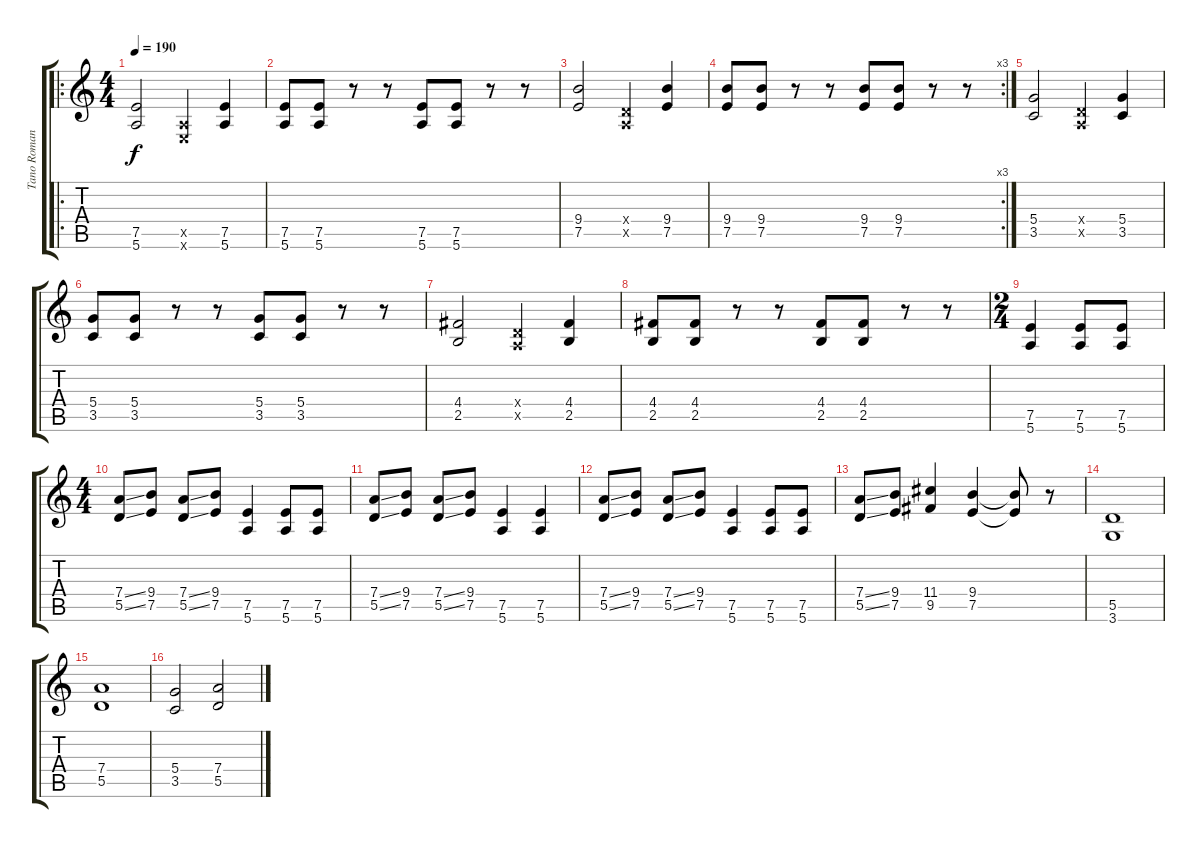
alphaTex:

\track ("Tano Romano" "Tano Roman") {instrument distortionguitar}
\staff {score tabs}
\tuning (E4 B3 G3 D3 A2 E2) {hide}
\ro
\ts (4 4)
\tempo 190
\clef g2
\ks c
(7.5 5.6).2{dy f} (0.5{x} 0.6{x}).4 (7.5 5.6).4 |
(7.5 5.6).8 (7.5 5.6).8 r.8 r.8 (7.5 5.6).8 (7.5 5.6).8 r.8 r.8 |
(9.4 7.5).2 (0.4{x} 0.5{x}).4 (9.4 7.5).4 |
\rc 3
(9.4 7.5).8 (9.4 7.5).8 r.8 r.8 (9.4 7.5).8 (9.4 7.5).8 r.8 r.8 |
(5.4 3.5).2 (0.4{x} 0.5{x}).4 (5.4 3.5).4 |
(5.4 3.5).8 (5.4 3.5).8 r.8 r.8 (5.4 3.5).8 (5.4 3.5).8 r.8 r.8 |
(4.4 2.5).2 (0.4{x} 0.5{x}).4 (4.4 2.5).4 |
(4.4 2.5).8 (4.4 2.5).8 r.8 r.8 (4.4 2.5).8 (4.4 2.5).8 r.8 r.8 |
\ts (2 4)
(7.5 5.6).4 (7.5 5.6).8 (7.5 5.6).8 |
\ts (4 4)
(7.4{ss} 5.5{ss}).8 (9.4 7.5).8 (7.4{ss} 5.5{ss}).8 (9.4 7.5).8 (7.5 5.6).4 (7.5 5.6).8 (7.5 5.6).8 |
(7.4{ss} 5.5{ss}).8 (9.4 7.5).8 (7.4{ss} 5.5{ss}).8 (9.4 7.5).8 (7.5 5.6).4 (7.5 5.6).4 |
(7.4{ss} 5.5{ss}).8 (9.4 7.5).8 (7.4{ss} 5.5{ss}).8 (9.4 7.5).8 (7.5 5.6).4 (7.5 5.6).8 (7.5 5.6).8 |
(7.4{ss} 5.5{ss}).8 (9.4 7.5).8 (11.4 9.5).4 (9.4 7.5).4 (9.4{t} 7.5{t}).8 r.8 |
(5.5 3.6).1 |
(7.4 5.5).1 |
(5.4 3.5).2 (7.4 5.5).2
